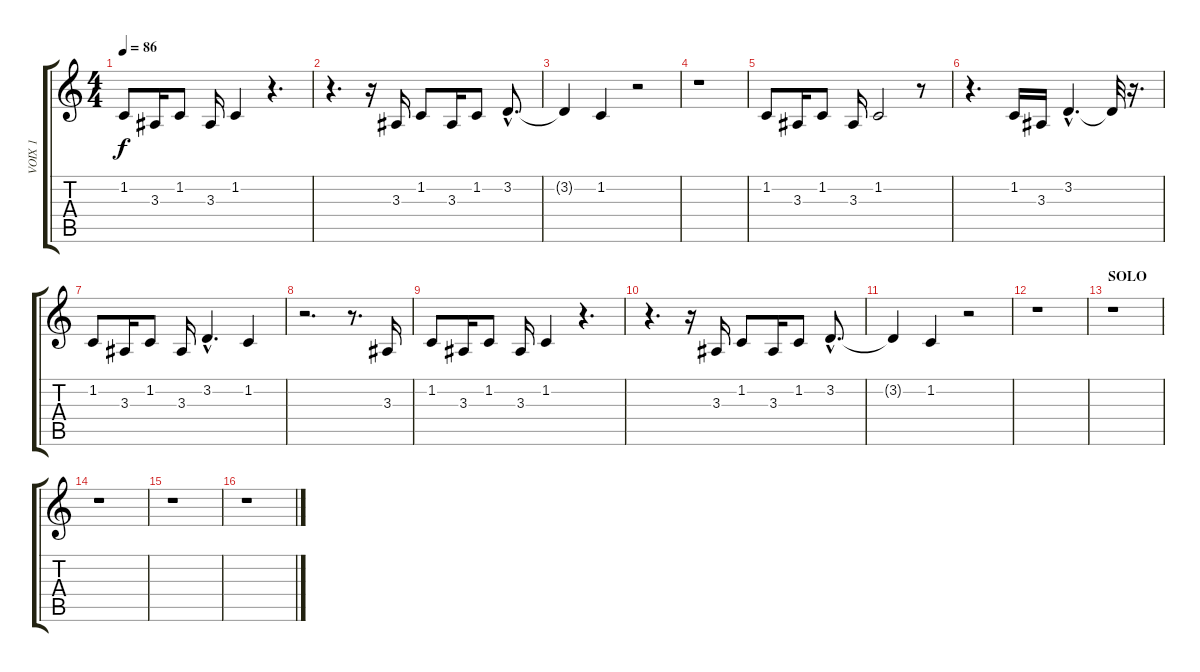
\track ("VOIX 1" "VOIX 1") {instrument brasssection}
\staff {score tabs}
\tuning (E4 B3 G3 D3 A2 E2) {hide}
\ts (4 4)
\tempo 86
\clef g2
\ks c
1.2.8{dy f} 3.3.16 1.2.8 3.3.16 1.2.4 r.4{d} |
r.4{d} r.16 3.3.16 1.2.8 3.3.16 1.2.8 3.2{hac}.8{d} |
3.2{t}.4 1.2.4 r.2 |
r.1 |
1.2.8 3.3.16 1.2.8 3.3.16 1.2.2 r.8 |
r.4{d} 1.2.16 3.3.16 3.2{hac}.4{d} 3.2{t}.32 r.16{d} |
1.2.8 3.3.16 1.2.8 3.3.16 3.2{hac}.4{d} 1.2.4 |
r.2{d} r.8{d} 3.3.16 |
1.2.8 3.3.16 1.2.8 3.3.16 1.2.4 r.4{d} |
r.4{d} r.16 3.3.16 1.2.8 3.3.16 1.2.8 3.2{hac}.8{d} |
3.2{t}.4 1.2.4 r.2 |
r.1 |
\section ("" "SOLO")
r.1 |
r.1 |
r.1 |
r.1
